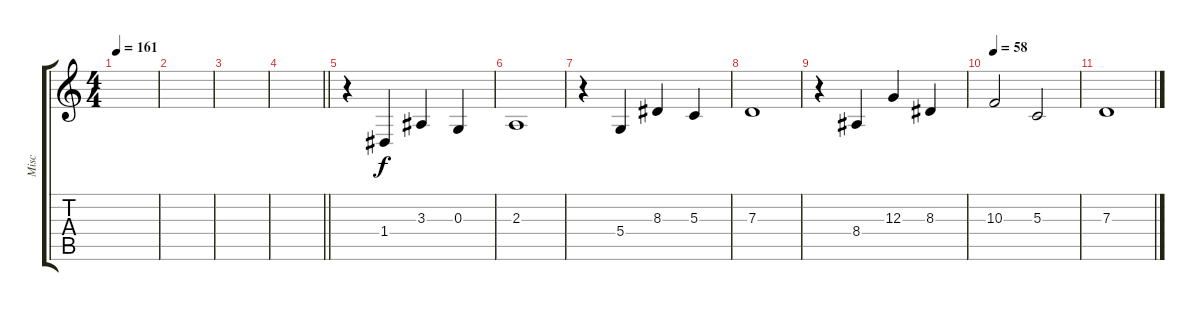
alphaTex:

\track ("Misc" "Misc") {instrument synthstrings2}
\staff {score tabs}
\tuning (E4 B3 G3 D3 A2 E2) {hide}
\ts (4 4)
\tempo 161
\clef g2
\ks c
|
|
|
\barLineRight lightlight
|
r.4{volume 16 instrument tuba} 1.4.4 3.3.4 0.3.4 |
2.3.1 |
r.4 5.4.4 8.3.4 5.3.4 |
7.3.1 |
r.4 8.4.4 12.3.4 8.3.4 |
\tempo 58
10.3.2 5.3.2 |
7.3.1
